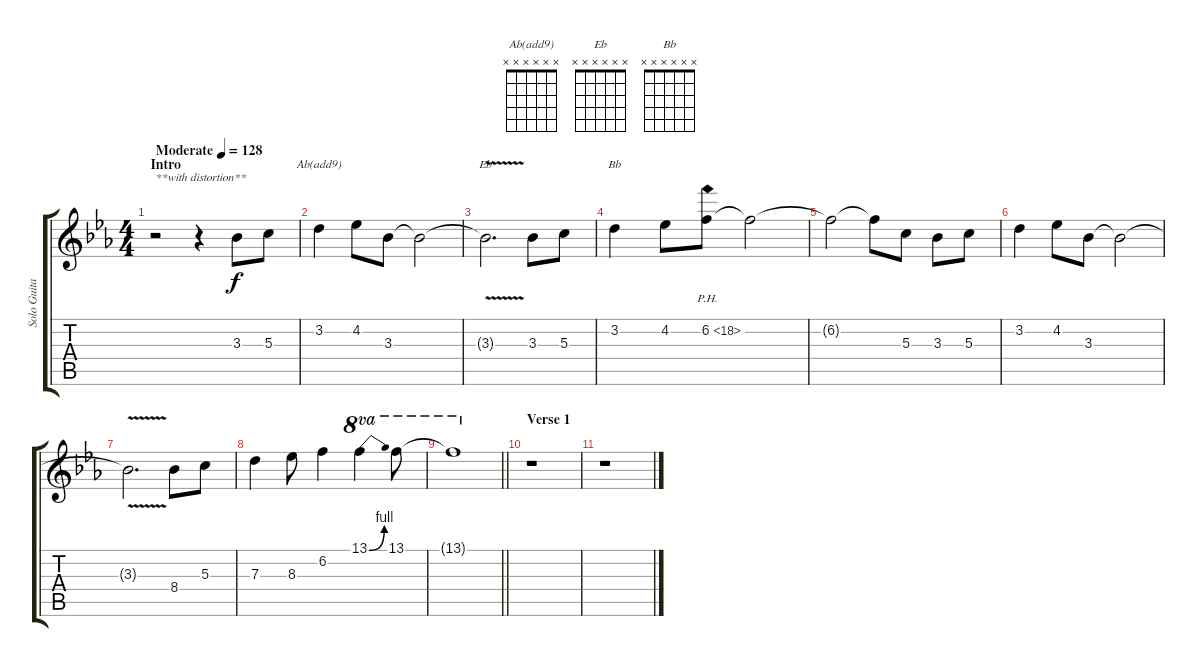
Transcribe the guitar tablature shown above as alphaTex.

\track ("Solo Guitar" "Solo Guita") {instrument distortionguitar}
\staff {score tabs}
\tuning (E4 B3 G3 D3 A2 E2) {hide}
\chord ("Ab(add9)" x x x x x x)
\chord ("Eb" x x x x x x)
\chord ("Bb" x x x x x x)
\ts (4 4)
\section ("" "Intro")
\tempo (128 "Moderate")
\clef g2
\ks eb
r.2{txt "**with distortion**" dy f instrument distortionguitar} r.4 3.3.8 5.3.8 |
3.2.4{ch "Ab(add9)"} 4.2.8 3.3.8 3.3{t}.2 |
3.3{v t}.2{d ch "Eb"} 3.3.8 5.3.8 |
3.2.4{ch "Bb"} 4.2.8 6.2{ph 12}.8 6.2{t}.2 |
6.2{t}.2 6.2{t}.8 5.3.8 3.3.8 5.3.8 |
3.2.4 4.2.8 3.3.8 3.3{t}.2 |
3.3{v t}.2{d} 8.4.8 5.3.8 |
7.3.4 8.3.8 6.2.4 13.1{be (bend 0 0 60 4)}.4{ot 8va} 13.1.8{ot 8va} |
\barLineRight lightlight
13.1{t}.1{ot 8va} |
\section ("" "Verse 1")
r.1 |
r.1
